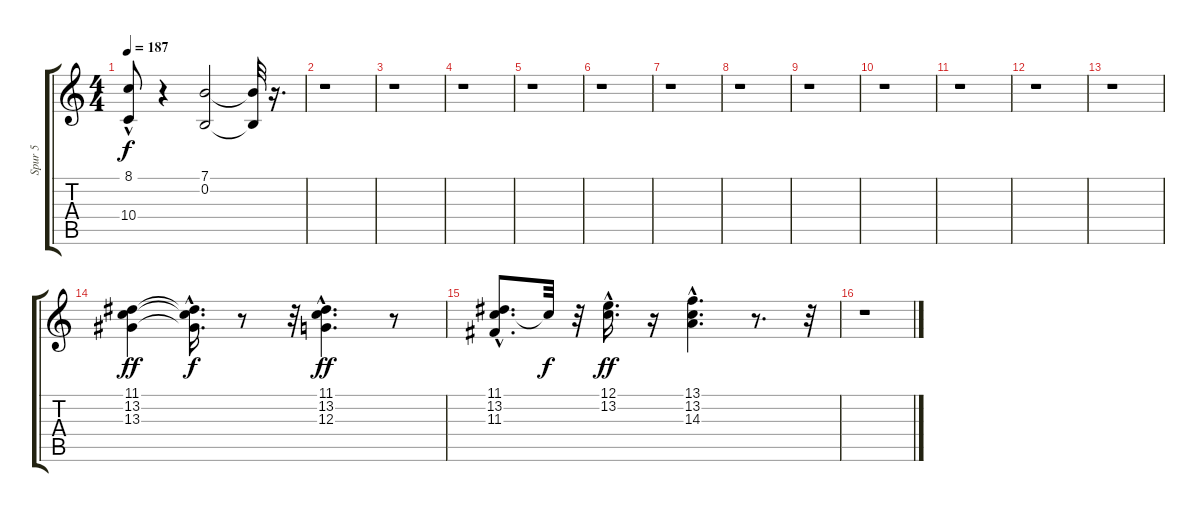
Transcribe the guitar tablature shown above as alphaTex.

\track ("Spur 5" "Spur 5") {instrument voiceoohs}
\staff {score tabs}
\tuning (E4 B3 G3 D3 A2 E2) {hide}
\ts (4 4)
\tempo 187
\clef g2
\ks c
(8.1{hac} 10.4).8{dy f} r.4 (7.1 0.2).2 (7.1{t} 0.2{t}).32 r.16{d} |
r.1 |
r.1 |
r.1 |
r.1 |
r.1 |
r.1 |
r.1 |
r.1 |
r.1 |
r.1 |
r.1 |
r.1 |
(11.1 13.2 13.3).4{dy ff} (11.1{hac t} 13.2{hac t} 13.3{hac t}).16{d dy f} r.8 r.32 (11.1{hac} 13.2{hac} 12.3{hac}).4{d dy ff} r.8 |
(11.1{hac} 13.2{hac} 11.3{hac}).8{d} 13.2{t}.32{dy f} r.32 (12.1{hac} 13.2).16{d dy ff} r.16 (13.1{hac} 13.2 14.3).4{d} r.8{d} r.32 |
r.1
